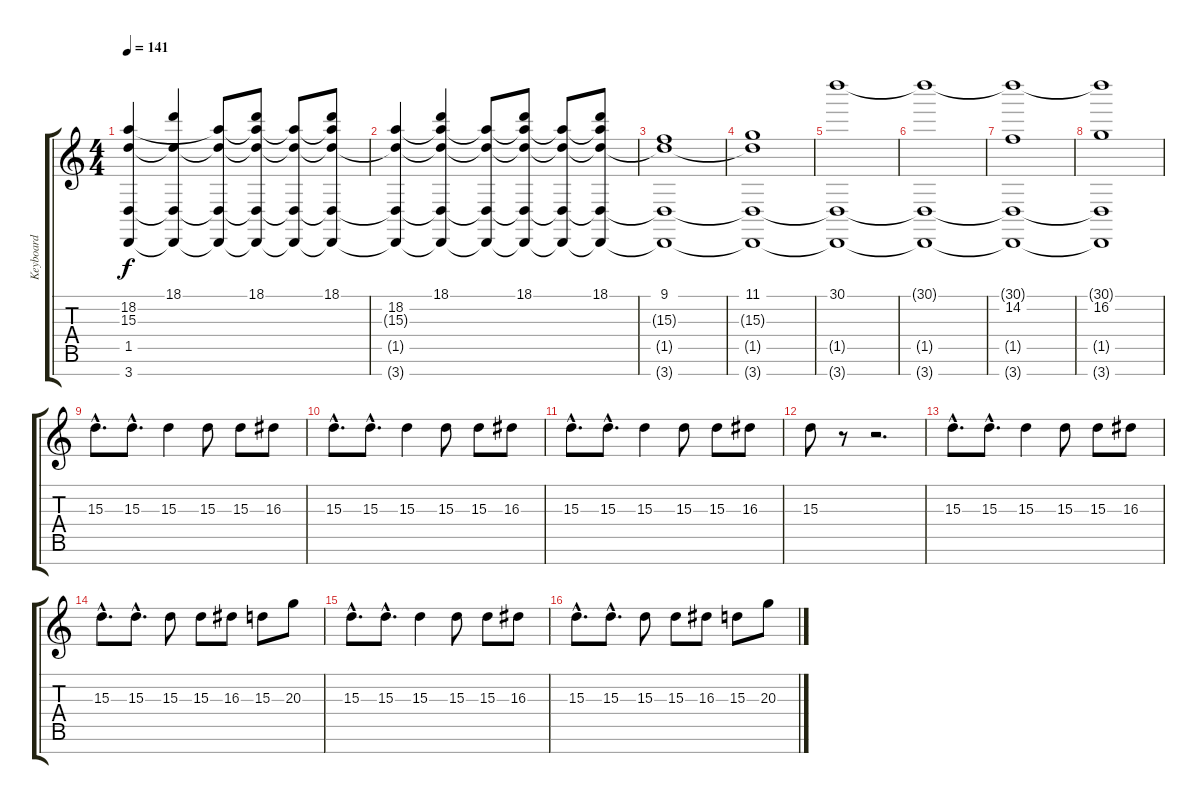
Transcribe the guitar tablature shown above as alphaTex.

\track ("Keyboard" "Keyboard") {instrument stringensemble1}
\staff {score tabs}
\tuning (Ab4 Eb4 B3 Gb3 Db3 Ab2 B1) {hide}
\ts (4 4)
\tempo 141
\clef g2
\ks c
(18.2 15.3{t} 1.5{t} 3.7{t}).4{dy f} (18.1 15.3{t} 1.5{t} 3.7{t}).4 (18.2{t} 15.3{t} 1.5{t} 3.7{t}).8 (18.1 18.2{t} 15.3{t} 1.5{t} 3.7{t}).8 (18.2{t} 15.3{t} 1.5{t} 3.7{t}).8 (18.1 18.2{t} 15.3{t} 1.5{t} 3.7{t}).8 |
(18.2 15.3{t} 1.5{t} 3.7{t}).4 (18.1 18.2{t} 15.3{t} 1.5{t} 3.7{t}).4 (18.2{t} 15.3{t} 1.5{t} 3.7{t}).8 (18.1 18.2{t} 15.3{t} 1.5{t} 3.7{t}).8 (18.2{t} 15.3{t} 1.5{t} 3.7{t}).8 (18.1 18.2{t} 15.3{t} 1.5{t} 3.7{t}).8 |
(9.1 15.3{t} 1.5{t} 3.7{t}).1 |
(11.1 15.3{t} 1.5{t} 3.7{t}).1 |
(30.1 1.5{t} 3.7{t}).1 |
(30.1{t} 1.5{t} 3.7{t}).1 |
(30.1{t} 14.2 1.5{t} 3.7{t}).1 |
(30.1{t} 16.2 1.5{t} 3.7{t}).1 |
15.3{hac}.8{d instrument orchestrahit} 15.3{hac}.8{d} 15.3.4 15.3.8 15.3.8 16.3.8 |
15.3{hac}.8{d} 15.3{hac}.8{d} 15.3.4 15.3.8 15.3.8 16.3.8 |
15.3{hac}.8{d instrument orchestrahit} 15.3{hac}.8{d} 15.3.4 15.3.8 15.3.8 16.3.8 |
15.3.8{instrument orchestrahit} r.8 r.2{d} |
15.3{hac}.8{d instrument orchestrahit} 15.3{hac}.8{d} 15.3.4 15.3.8 15.3.8 16.3.8 |
15.3{hac}.8{d} 15.3{hac}.8{d} 15.3.8 15.3.8 16.3.8 15.3.8 20.3.8 |
15.3{hac}.8{d instrument orchestrahit} 15.3{hac}.8{d} 15.3.4 15.3.8 15.3.8 16.3.8 |
15.3{hac}.8{d} 15.3{hac}.8{d} 15.3.8 15.3.8 16.3.8 15.3.8 20.3.8
